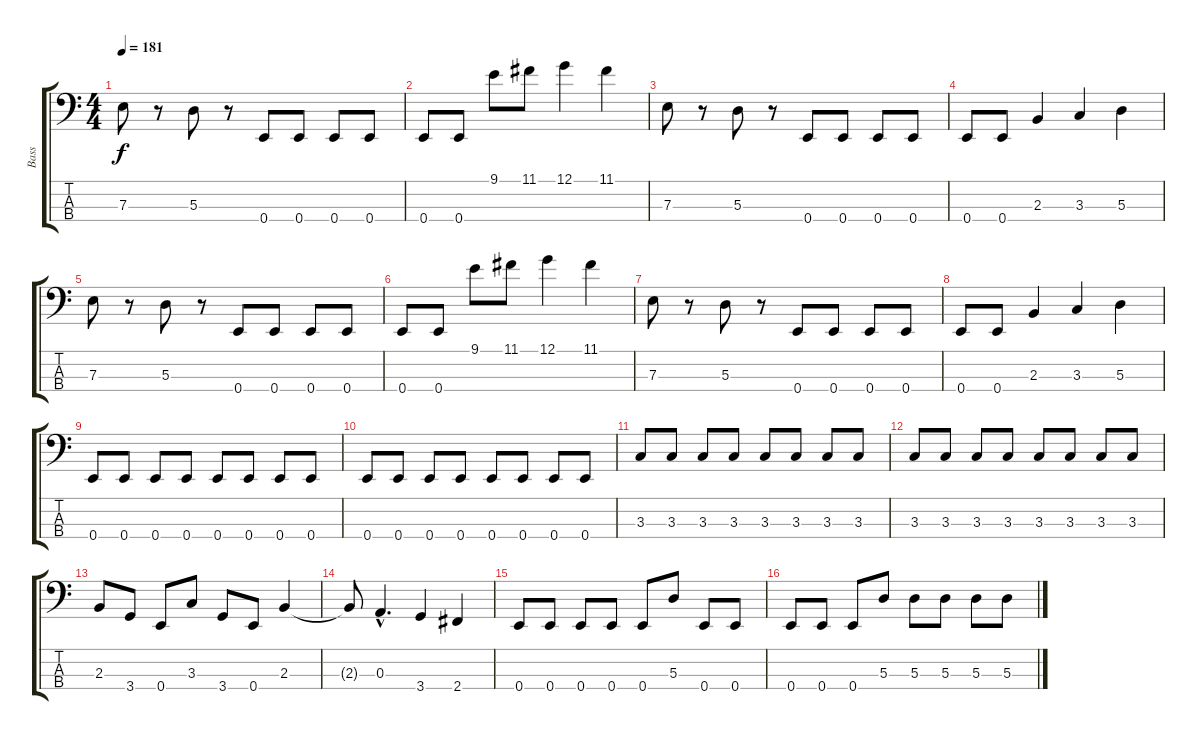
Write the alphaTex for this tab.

\track ("Bass" "Bass") {instrument electricbassfinger}
\staff {score tabs}
\tuning (G2 D2 A1 E1) {hide}
\ts (4 4)
\tempo 181
\clef f4
\ks c
7.3.8{dy f} r.8 5.3.8 r.8 0.4.8 0.4.8 0.4.8 0.4.8 |
0.4.8 0.4.8 9.1.8 11.1.8 12.1.4 11.1.4 |
7.3.8 r.8 5.3.8 r.8 0.4.8 0.4.8 0.4.8 0.4.8 |
0.4.8 0.4.8 2.3.4 3.3.4 5.3.4 |
7.3.8 r.8 5.3.8 r.8 0.4.8 0.4.8 0.4.8 0.4.8 |
0.4.8 0.4.8 9.1.8 11.1.8 12.1.4 11.1.4 |
7.3.8 r.8 5.3.8 r.8 0.4.8 0.4.8 0.4.8 0.4.8 |
0.4.8 0.4.8 2.3.4 3.3.4 5.3.4 |
0.4.8 0.4.8 0.4.8 0.4.8 0.4.8 0.4.8 0.4.8 0.4.8 |
0.4.8 0.4.8 0.4.8 0.4.8 0.4.8 0.4.8 0.4.8 0.4.8 |
3.3.8 3.3.8 3.3.8 3.3.8 3.3.8 3.3.8 3.3.8 3.3.8 |
3.3.8 3.3.8 3.3.8 3.3.8 3.3.8 3.3.8 3.3.8 3.3.8 |
2.3.8 3.4.8 0.4.8 3.3.8 3.4.8 0.4.8 2.3.4 |
2.3{t}.8 0.3{hac}.4{d} 3.4.4 2.4.4 |
0.4.8 0.4.8 0.4.8 0.4.8 0.4.8 5.3.8 0.4.8 0.4.8 |
0.4.8 0.4.8 0.4.8 5.3.8 5.3.8 5.3.8 5.3.8 5.3.8
